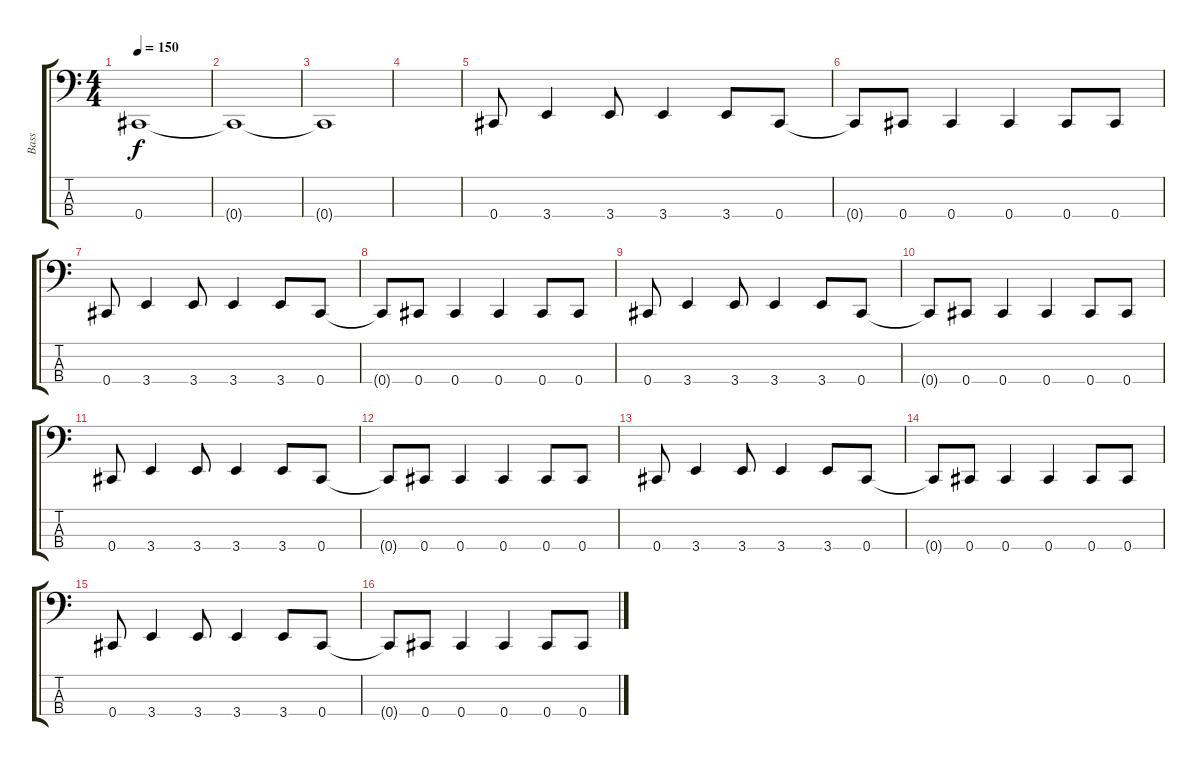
\track ("Bass" "Bass") {instrument electricbasspick}
\staff {score tabs}
\tuning (Gb2 Db2 Ab1 Db1) {hide}
\ts (4 4)
\tempo 150
\clef f4
\ks c
0.4.1{dy f} |
0.4{t}.1 |
0.4{t}.1 |
|
0.4.8 3.4.4 3.4.8 3.4.4 3.4.8 0.4.8 |
0.4{t}.8 0.4.8 0.4.4 0.4.4 0.4.8 0.4.8 |
0.4.8 3.4.4 3.4.8 3.4.4 3.4.8 0.4.8 |
0.4{t}.8 0.4.8 0.4.4 0.4.4 0.4.8 0.4.8 |
0.4.8 3.4.4 3.4.8 3.4.4 3.4.8 0.4.8 |
0.4{t}.8 0.4.8 0.4.4 0.4.4 0.4.8 0.4.8 |
0.4.8 3.4.4 3.4.8 3.4.4 3.4.8 0.4.8 |
0.4{t}.8 0.4.8 0.4.4 0.4.4 0.4.8 0.4.8 |
0.4.8 3.4.4 3.4.8 3.4.4 3.4.8 0.4.8 |
0.4{t}.8 0.4.8 0.4.4 0.4.4 0.4.8 0.4.8 |
0.4.8 3.4.4 3.4.8 3.4.4 3.4.8 0.4.8 |
0.4{t}.8 0.4.8 0.4.4 0.4.4 0.4.8 0.4.8
